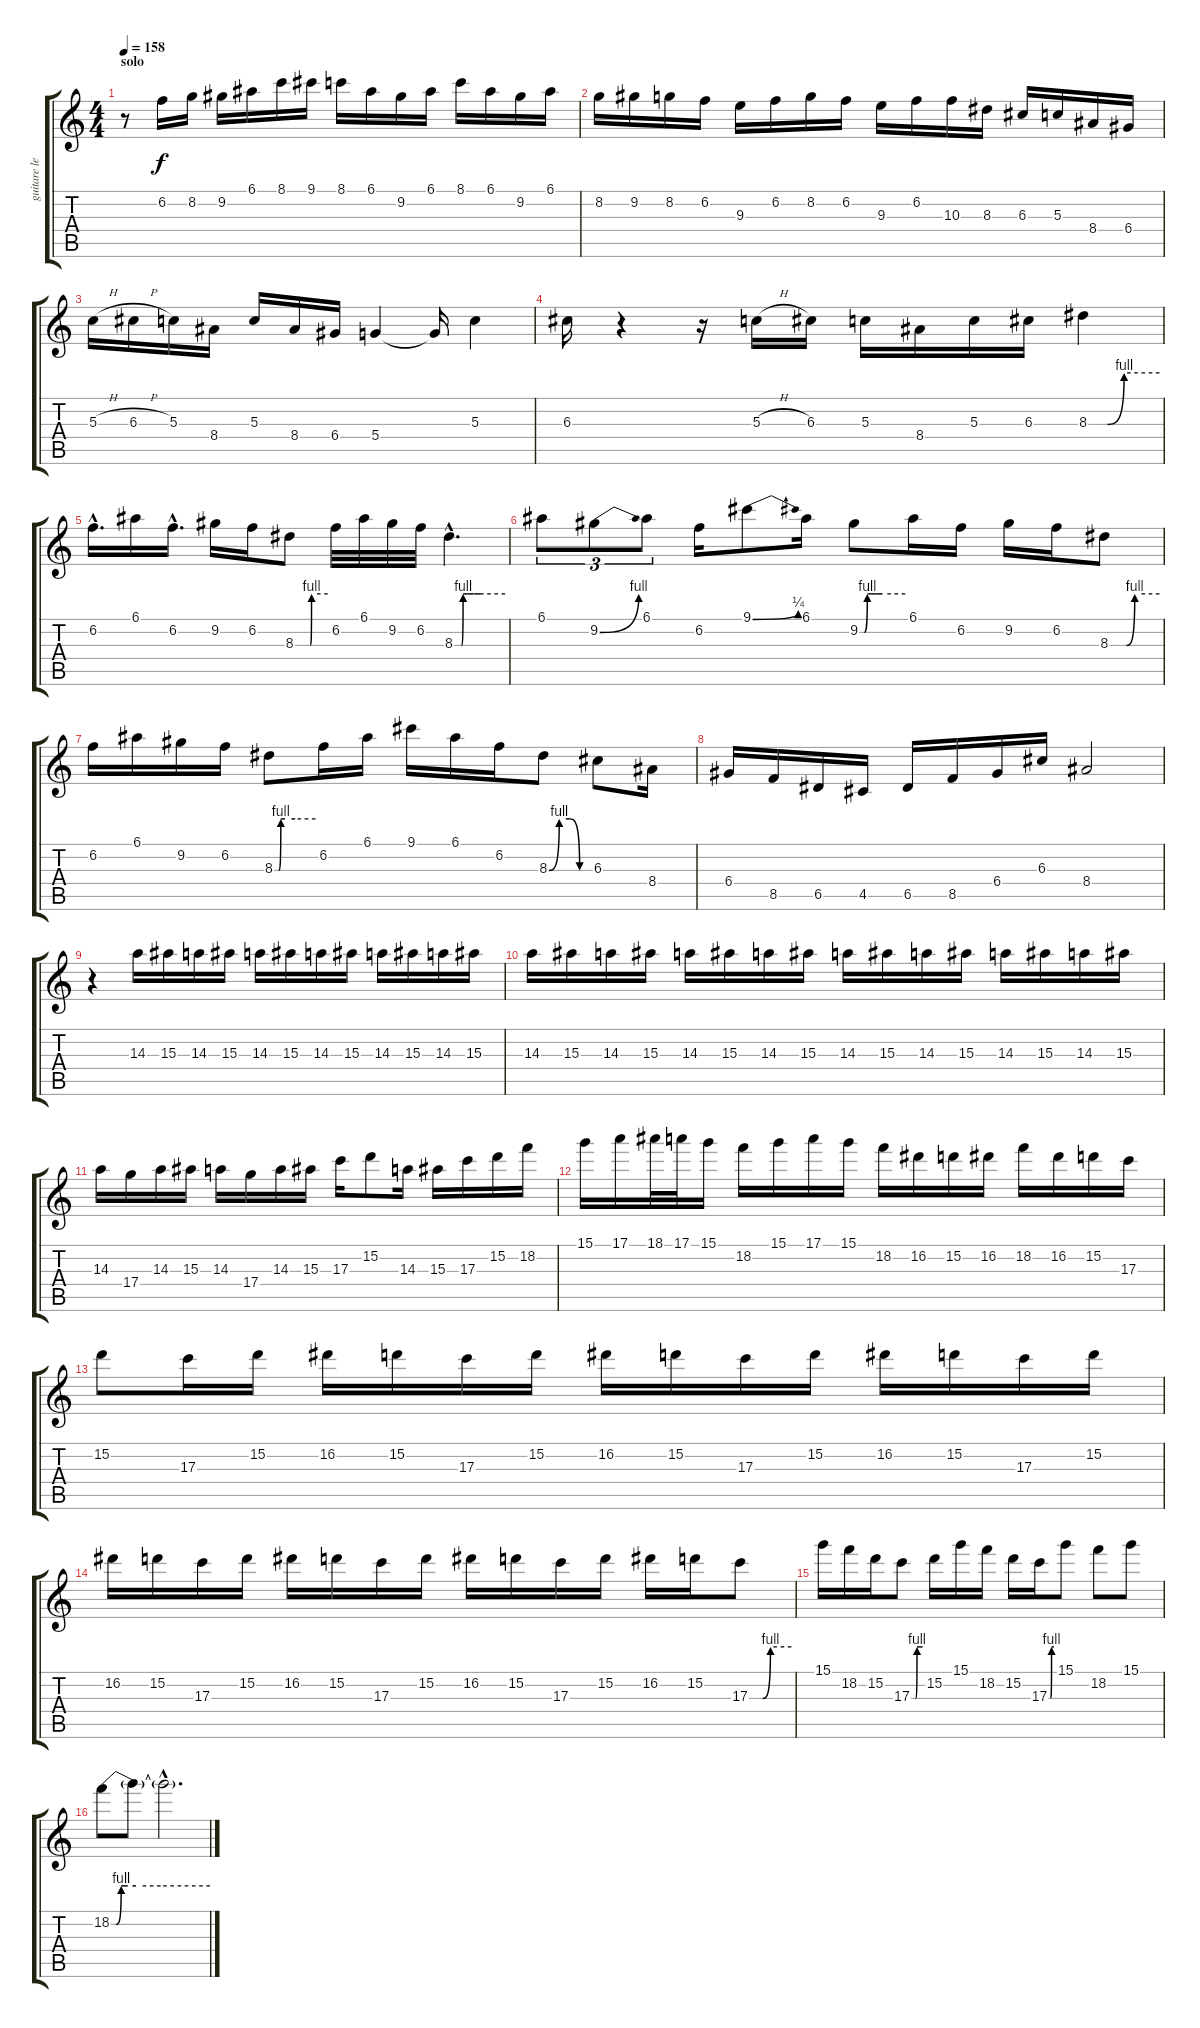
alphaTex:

\track ("guitare lead satriani" "guitare le") {instrument distortionguitar}
\staff {score tabs}
\tuning (E4 B3 G3 D3 A2 E2) {hide}
\ts (4 4)
\section ("" "solo")
\tempo 158
\clef g2
\ks c
r.8{dy f} 6.2.16 8.2.16 9.2.16 6.1.16 8.1.16 9.1.16 8.1.16 6.1.16 9.2.16 6.1.16 8.1.16 6.1.16 9.2.16 6.1.16 |
8.2.16 9.2.16 8.2.16 6.2.16 9.3.16 6.2.16 8.2.16 6.2.16 9.3.16 6.2.16 10.3.16 8.3.16 6.3.16 5.3.16 8.4.16 6.4.16 |
5.3{h}.16 6.3{h}.16 5.3.16 8.4.16 5.3.16 8.4.16 6.4.16 5.4.4 5.4{t}.16 5.3.4 |
6.3.16 r.4 r.16 5.3{h}.16 6.3.16 5.3.16 8.4.16 5.3.16 6.3.16 8.3{be (custom 0 0 11 0 16 0 30 4 60 4)}.4 |
6.2{hac}.16{d} 6.1.16 6.2{hac}.16{d} 9.2.16 6.2.16 8.3{be (custom 0 0 20 0 28 0 30 4 60 4)}.8 6.2.32 6.1.32 9.2.32 6.2.32 8.3{be (custom 0 0 8 0 10 4 15 4 22 4 24 4 30 4 60 4) hac}.4{d} |
6.1.8{tu (3 2)} 9.2{be (bend 0 0 60 4)}.8{tu (3 2)} 6.1.8{tu (3 2)} 6.2.16 9.1{be (bend 0 0 60 1)}.8 6.1.16 9.2{be (custom 0 0 6 0 10 4 12 4 15 4 20 4 22 4 30 4 60 4)}.8 6.1.16 6.2.16 9.2.16 6.2.16 8.3{be (custom 0 0 20 0 30 4 60 4)}.8 |
6.2.16 6.1.16 9.2.16 6.2.16 8.3{be (custom 0 0 6 0 9 4 15 4 30 4 60 4)}.8 6.2.16 6.1.16 9.1.16 6.1.16 6.2.16 8.3{be (custom 0 0 15 4 30 4 45 0 60 0)}.8 6.3.8 8.4.16 |
6.4.16 8.5.16 6.5.16 4.5.16 6.5.16 8.5.16 6.4.16 6.3.16 8.4.2 |
r.4 14.3.16 15.3.16 14.3.16 15.3.16 14.3.16 15.3.16 14.3.16 15.3.16 14.3.16 15.3.16 14.3.16 15.3.16 |
14.3.16 15.3.16 14.3.16 15.3.16 14.3.16 15.3.16 14.3.16 15.3.16 14.3.16 15.3.16 14.3.16 15.3.16 14.3.16 15.3.16 14.3.16 15.3.16 |
14.3.16 17.4.16 14.3.16 15.3.16 14.3.16 17.4.16 14.3.16 15.3.16 17.3.16 15.2.8 14.3.16 15.3.16 17.3.16 15.2.16 18.2.16 |
15.1.16 17.1.16 18.1.32 17.1.32 15.1.16 18.2.16 15.1.16 17.1.16 15.1.16 18.2.16 16.2.16 15.2.16 16.2.16 18.2.16 16.2.16 15.2.16 17.3.16 |
15.2.8 17.3.16 15.2.16 16.2.16 15.2.16 17.3.16 15.2.16 16.2.16 15.2.16 17.3.16 15.2.16 16.2.16 15.2.16 17.3.16 15.2.16 |
16.2.16 15.2.16 17.3.16 15.2.16 16.2.16 15.2.16 17.3.16 15.2.16 16.2.16 15.2.16 17.3.16 15.2.16 16.2.16 15.2.16 17.3{be (custom 0 0 19 0 30 4 60 4)}.8 |
15.1.16 18.2.16 15.2.16 17.3{be (custom 0 0 22 0 30 4 60 4)}.8 15.2.16 15.1.16 18.2.16 15.2.16 17.3{be (custom 0 0 20 0 30 4 60 4)}.16 15.1.8 18.2.8 15.1.8 |
18.2{be (custom 0 0 3 0 6 4 10 4 15 4 30 4 60 4)}.8 18.2{t}.8 18.2{hac t}.2{d}
